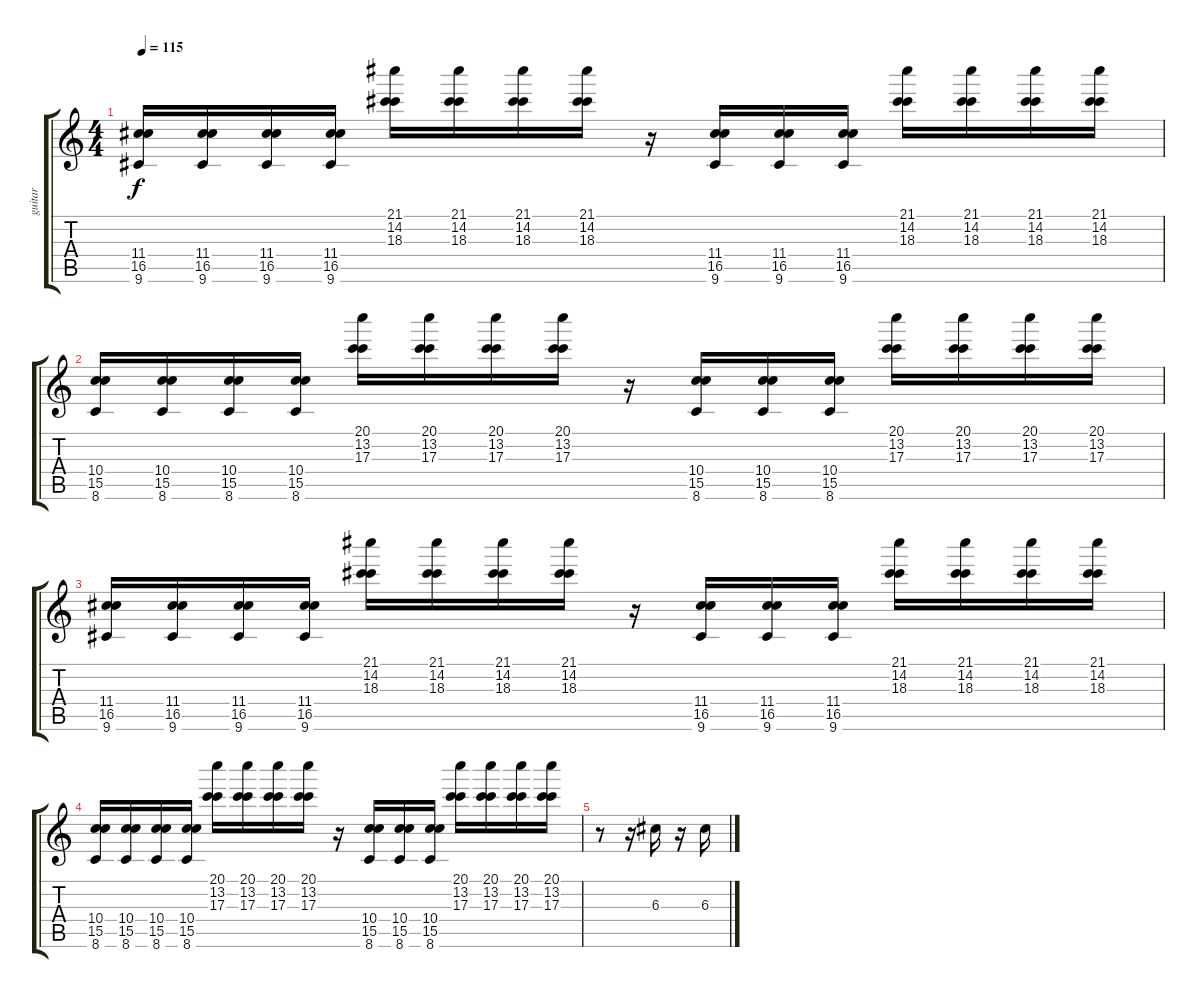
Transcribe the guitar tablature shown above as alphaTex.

\track ("guitar" "guitar") {instrument electricguitarclean}
\staff {score tabs}
\tuning (E4 B3 G3 D3 A2 E2) {hide}
\ts (4 4)
\tempo 115
\clef g2
\ks c
(11.4 16.5 9.6).16{dy f} (11.4 16.5 9.6).16 (11.4 16.5 9.6).16 (11.4 16.5 9.6).16 (21.1 14.2 18.3).16 (21.1 14.2 18.3).16 (21.1 14.2 18.3).16 (21.1 14.2 18.3).16 r.16 (11.4 16.5 9.6).16 (11.4 16.5 9.6).16 (11.4 16.5 9.6).16 (21.1 14.2 18.3).16 (21.1 14.2 18.3).16 (21.1 14.2 18.3).16 (21.1 14.2 18.3).16 |
(10.4 15.5 8.6).16 (10.4 15.5 8.6).16 (10.4 15.5 8.6).16 (10.4 15.5 8.6).16 (20.1 13.2 17.3).16 (20.1 13.2 17.3).16 (20.1 13.2 17.3).16 (20.1 13.2 17.3).16 r.16 (10.4 15.5 8.6).16 (10.4 15.5 8.6).16 (10.4 15.5 8.6).16 (20.1 13.2 17.3).16 (20.1 13.2 17.3).16 (20.1 13.2 17.3).16 (20.1 13.2 17.3).16 |
(11.4 16.5 9.6).16 (11.4 16.5 9.6).16 (11.4 16.5 9.6).16 (11.4 16.5 9.6).16 (21.1 14.2 18.3).16 (21.1 14.2 18.3).16 (21.1 14.2 18.3).16 (21.1 14.2 18.3).16 r.16 (11.4 16.5 9.6).16 (11.4 16.5 9.6).16 (11.4 16.5 9.6).16 (21.1 14.2 18.3).16 (21.1 14.2 18.3).16 (21.1 14.2 18.3).16 (21.1 14.2 18.3).16 |
(10.4 15.5 8.6).16 (10.4 15.5 8.6).16 (10.4 15.5 8.6).16 (10.4 15.5 8.6).16 (20.1 13.2 17.3).16 (20.1 13.2 17.3).16 (20.1 13.2 17.3).16 (20.1 13.2 17.3).16 r.16 (10.4 15.5 8.6).16 (10.4 15.5 8.6).16 (10.4 15.5 8.6).16 (20.1 13.2 17.3).16 (20.1 13.2 17.3).16 (20.1 13.2 17.3).16 (20.1 13.2 17.3).16 |
r.8 r.16 6.3.16 r.16 6.3.16
